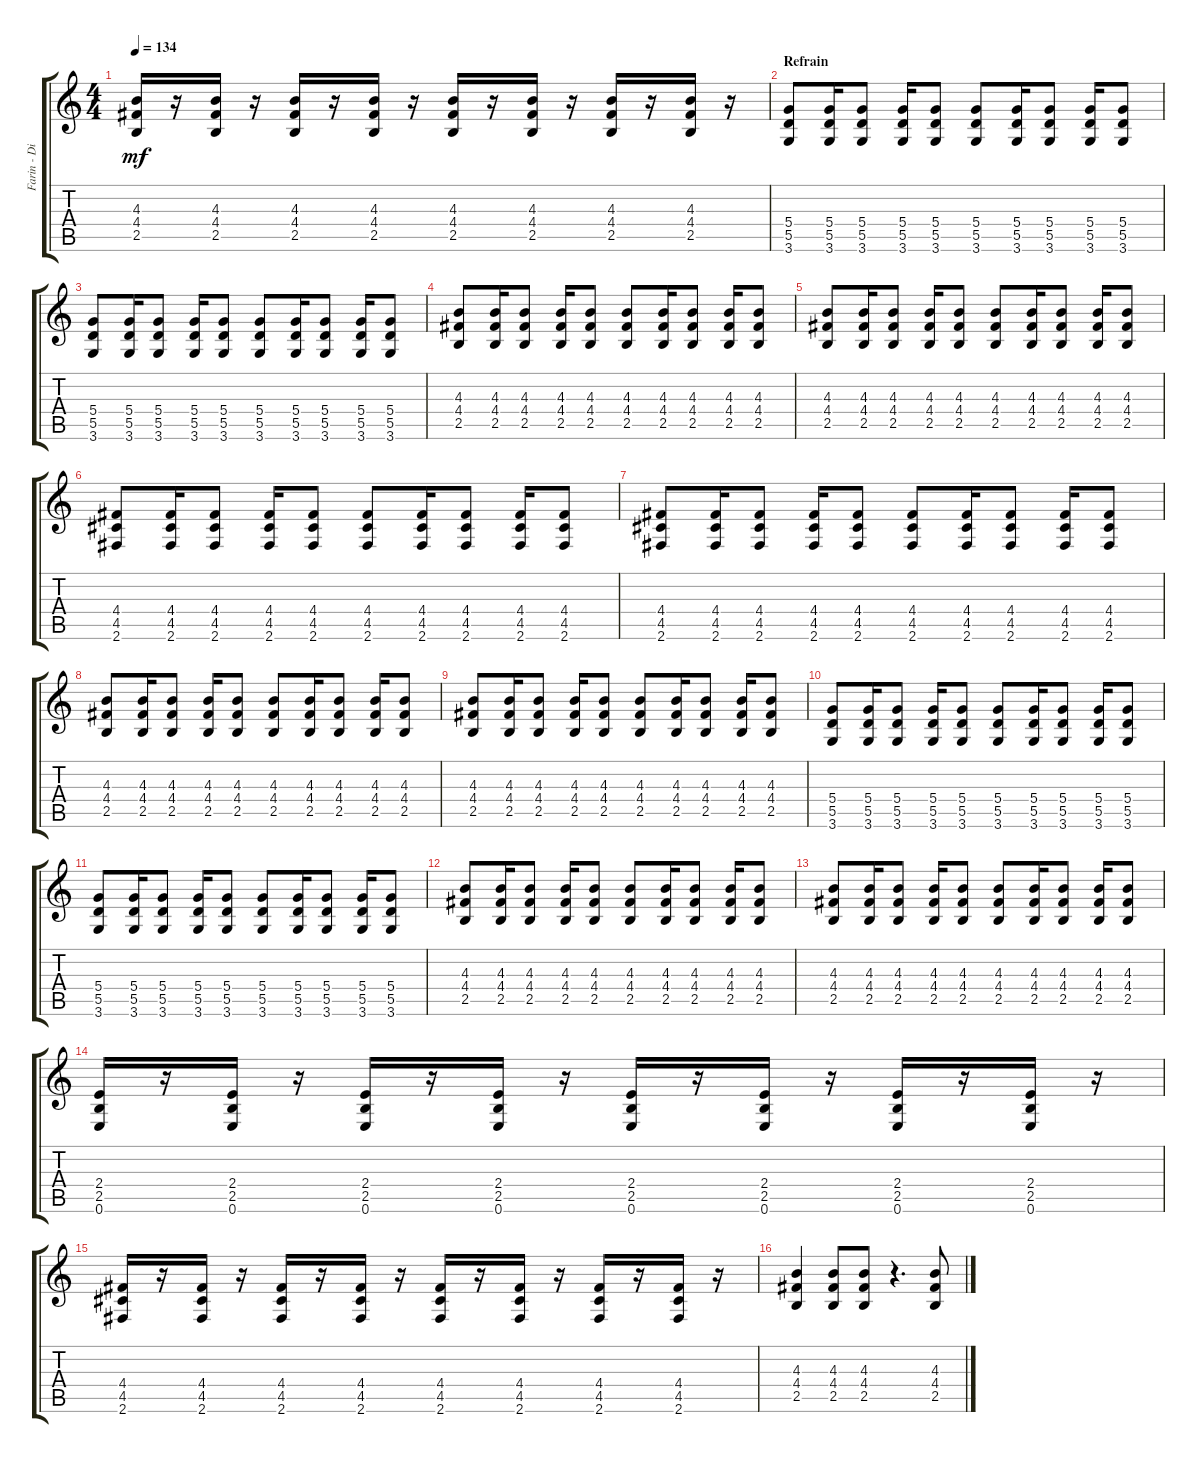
\track ("Farin - Dist. Guitar" "Farin - Di") {instrument distortionguitar}
\staff {score tabs}
\tuning (E4 B3 G3 D3 A2 E2) {hide}
\ts (4 4)
\tempo 134
\clef g2
\ks c
(4.3 4.4 2.5).16{dy mf} r.16 (4.3 4.4 2.5).16 r.16 (4.3 4.4 2.5).16 r.16 (4.3 4.4 2.5).16 r.16 (4.3 4.4 2.5).16 r.16 (4.3 4.4 2.5).16 r.16 (4.3 4.4 2.5).16 r.16 (4.3 4.4 2.5).16 r.16 |
\section ("" "Refrain")
(5.4 5.5 3.6).8 (5.4 5.5 3.6).16 (5.4 5.5 3.6).8 (5.4 5.5 3.6).16 (5.4 5.5 3.6).8 (5.4 5.5 3.6).8 (5.4 5.5 3.6).16 (5.4 5.5 3.6).8 (5.4 5.5 3.6).16 (5.4 5.5 3.6).8 |
(5.4 5.5 3.6).8 (5.4 5.5 3.6).16 (5.4 5.5 3.6).8 (5.4 5.5 3.6).16 (5.4 5.5 3.6).8 (5.4 5.5 3.6).8 (5.4 5.5 3.6).16 (5.4 5.5 3.6).8 (5.4 5.5 3.6).16 (5.4 5.5 3.6).8 |
(4.3 4.4 2.5).8 (4.3 4.4 2.5).16 (4.3 4.4 2.5).8 (4.3 4.4 2.5).16 (4.3 4.4 2.5).8 (4.3 4.4 2.5).8 (4.3 4.4 2.5).16 (4.3 4.4 2.5).8 (4.3 4.4 2.5).16 (4.3 4.4 2.5).8 |
(4.3 4.4 2.5).8 (4.3 4.4 2.5).16 (4.3 4.4 2.5).8 (4.3 4.4 2.5).16 (4.3 4.4 2.5).8 (4.3 4.4 2.5).8 (4.3 4.4 2.5).16 (4.3 4.4 2.5).8 (4.3 4.4 2.5).16 (4.3 4.4 2.5).8 |
(4.4 4.5 2.6).8 (4.4 4.5 2.6).16 (4.4 4.5 2.6).8 (4.4 4.5 2.6).16 (4.4 4.5 2.6).8 (4.4 4.5 2.6).8 (4.4 4.5 2.6).16 (4.4 4.5 2.6).8 (4.4 4.5 2.6).16 (4.4 4.5 2.6).8 |
(4.4 4.5 2.6).8 (4.4 4.5 2.6).16 (4.4 4.5 2.6).8 (4.4 4.5 2.6).16 (4.4 4.5 2.6).8 (4.4 4.5 2.6).8 (4.4 4.5 2.6).16 (4.4 4.5 2.6).8 (4.4 4.5 2.6).16 (4.4 4.5 2.6).8 |
(4.3 4.4 2.5).8 (4.3 4.4 2.5).16 (4.3 4.4 2.5).8 (4.3 4.4 2.5).16 (4.3 4.4 2.5).8 (4.3 4.4 2.5).8 (4.3 4.4 2.5).16 (4.3 4.4 2.5).8 (4.3 4.4 2.5).16 (4.3 4.4 2.5).8 |
(4.3 4.4 2.5).8 (4.3 4.4 2.5).16 (4.3 4.4 2.5).8 (4.3 4.4 2.5).16 (4.3 4.4 2.5).8 (4.3 4.4 2.5).8 (4.3 4.4 2.5).16 (4.3 4.4 2.5).8 (4.3 4.4 2.5).16 (4.3 4.4 2.5).8 |
(5.4 5.5 3.6).8 (5.4 5.5 3.6).16 (5.4 5.5 3.6).8 (5.4 5.5 3.6).16 (5.4 5.5 3.6).8 (5.4 5.5 3.6).8 (5.4 5.5 3.6).16 (5.4 5.5 3.6).8 (5.4 5.5 3.6).16 (5.4 5.5 3.6).8 |
(5.4 5.5 3.6).8 (5.4 5.5 3.6).16 (5.4 5.5 3.6).8 (5.4 5.5 3.6).16 (5.4 5.5 3.6).8 (5.4 5.5 3.6).8 (5.4 5.5 3.6).16 (5.4 5.5 3.6).8 (5.4 5.5 3.6).16 (5.4 5.5 3.6).8 |
(4.3 4.4 2.5).8 (4.3 4.4 2.5).16 (4.3 4.4 2.5).8 (4.3 4.4 2.5).16 (4.3 4.4 2.5).8 (4.3 4.4 2.5).8 (4.3 4.4 2.5).16 (4.3 4.4 2.5).8 (4.3 4.4 2.5).16 (4.3 4.4 2.5).8 |
(4.3 4.4 2.5).8 (4.3 4.4 2.5).16 (4.3 4.4 2.5).8 (4.3 4.4 2.5).16 (4.3 4.4 2.5).8 (4.3 4.4 2.5).8 (4.3 4.4 2.5).16 (4.3 4.4 2.5).8 (4.3 4.4 2.5).16 (4.3 4.4 2.5).8 |
(2.4 2.5 0.6).16 r.16 (2.4 2.5 0.6).16 r.16 (2.4 2.5 0.6).16 r.16 (2.4 2.5 0.6).16 r.16 (2.4 2.5 0.6).16 r.16 (2.4 2.5 0.6).16 r.16 (2.4 2.5 0.6).16 r.16 (2.4 2.5 0.6).16 r.16 |
(4.4 4.5 2.6).16 r.16 (4.4 4.5 2.6).16 r.16 (4.4 4.5 2.6).16 r.16 (4.4 4.5 2.6).16 r.16 (4.4 4.5 2.6).16 r.16 (4.4 4.5 2.6).16 r.16 (4.4 4.5 2.6).16 r.16 (4.4 4.5 2.6).16 r.16 |
(4.3 4.4 2.5).4 (4.3 4.4 2.5).8 (4.3 4.4 2.5).8 r.4{d} (4.3 4.4 2.5).8
